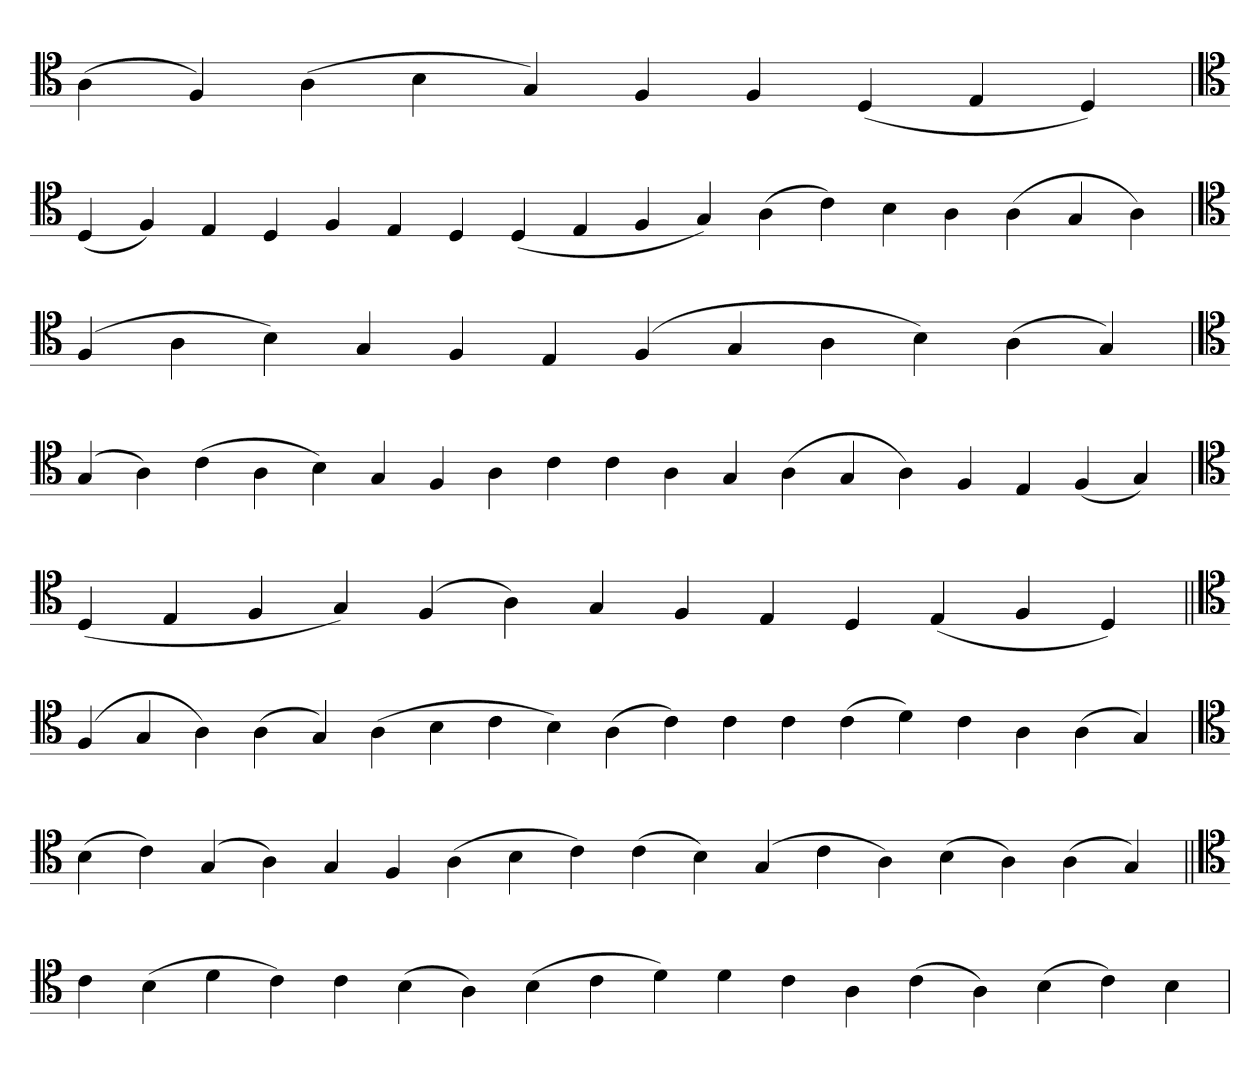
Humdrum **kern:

**kern
*part1
*staff1
*clefC4
=
(4A
4F)
(4A
4B
4G)
4F
4F
(4D
4E
4D)
='
*clefC4
(4D
4F)
4E
4D
4F
4E
4D
(4D
4E
4F
4G)
(4A
4c)
4B
4A
(4A
4G
4A)
=`
*clefC4
(4F
4A
4B)
4G
4F
4E
(4F
4G
4A
4B)
(4A
4G)
=`
*clefC4
(4G
4A)
(4c
4A
4B)
4G
4F
4A
4c
4c
4A
4G
(4A
4G
4A)
4F
4E
(4F
4G)
=`
*clefC4
(4D
4E
4F
4G)
(4F
4A)
4G
4F
4E
4D
(4E
4F
4D)
=||
*clefC4
(4F
4G
4A)
(4A
4G)
(4A
4B
4c
4B)
(4A
4c)
4c
4c
(4c
4d)
4c
4A
(4A
4G)
='
*clefC4
(4B
4c)
(4G
4A)
4G
4F
(4A
4B
4c)
(4c
4B)
(4G
4c
4A)
(4B
4A)
(4A
4G)
=||
*clefC4
4c
(4B
4d
4c)
4c
(4B
4A)
(4B
4c
4d)
4d
4c
4A
(4c
4A)
(4B
4c)
4B
='
*-
